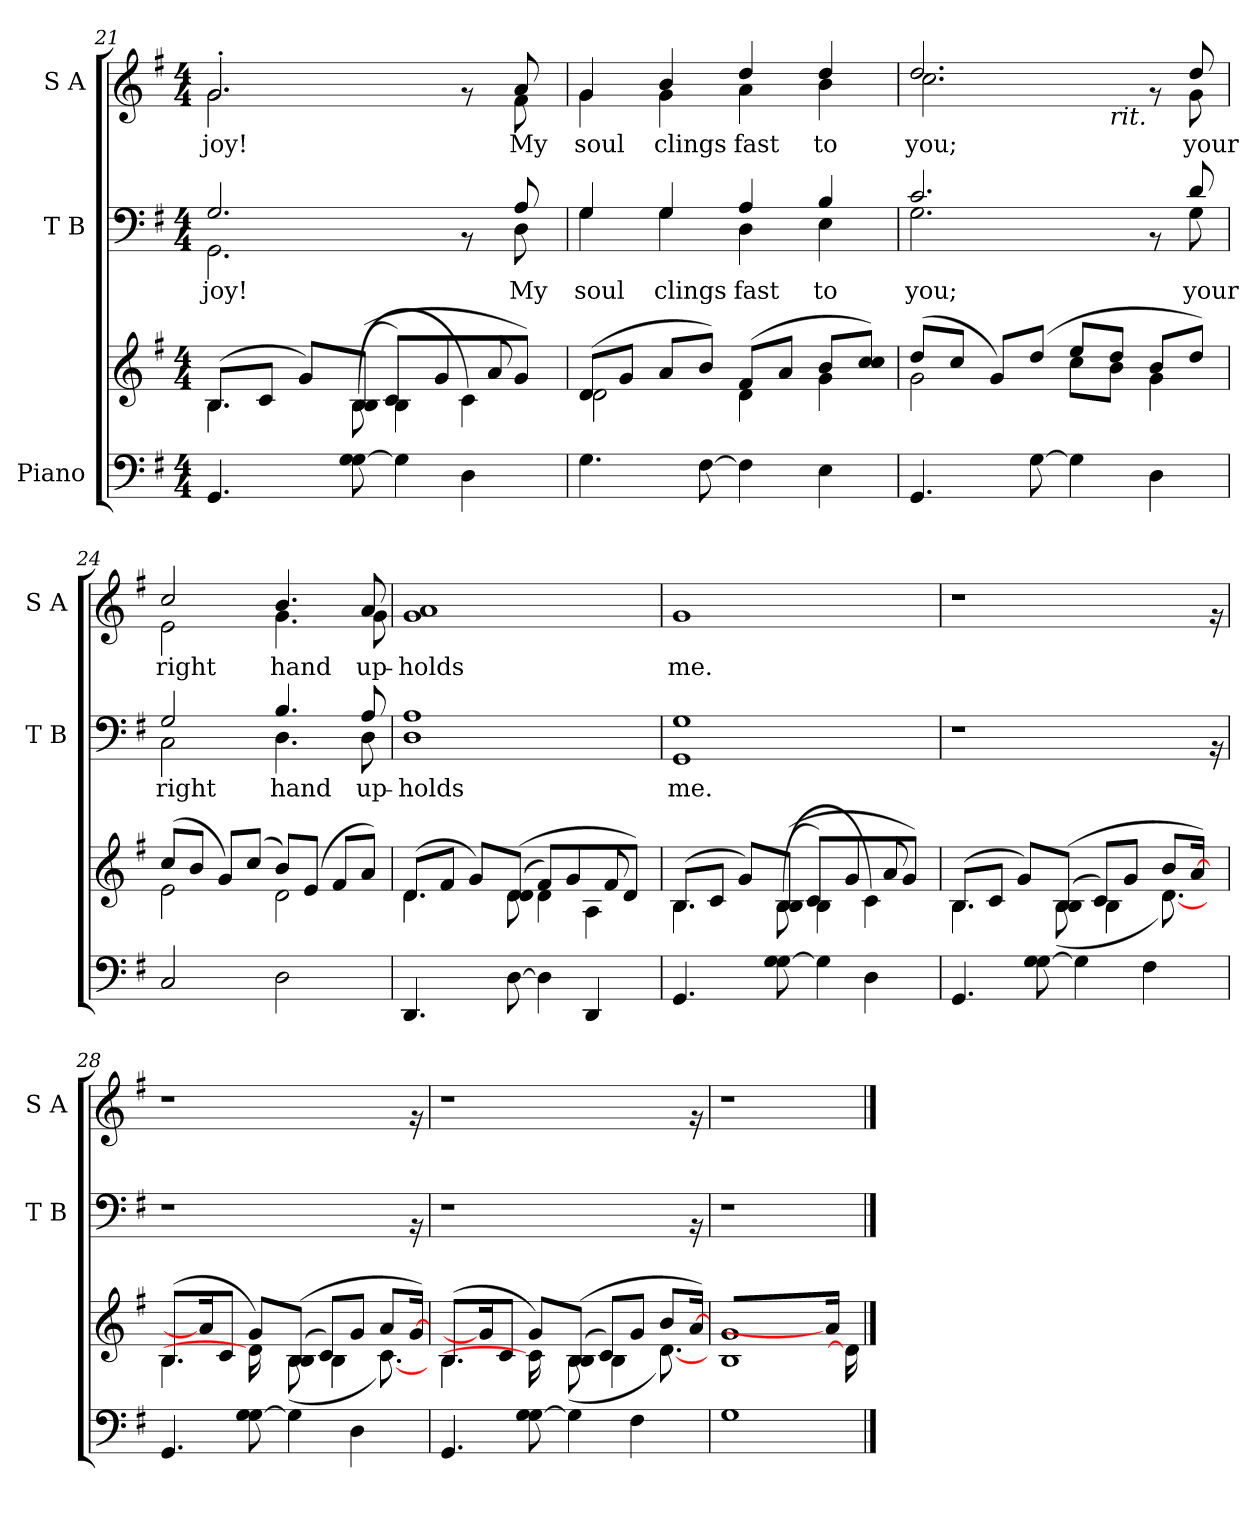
**kern	**kern	**kern	**text	**kern	**text
*part3	*part3	*part2	*part2	*part1	*part1
*staff4	*staff3	*staff2	*staff2	*staff1	*staff1
*I"Piano	*	*I"T B	*	*I"S A	*
*	*	*I'T B	*	*I'S A	*
*clefF4	*clefG2	*clefF4	*	*clefG2	*
*k[f#]	*k[f#]	*k[f#]	*	*k[f#]	*
*G:	*G:	*G:	*	*G:	*
*M4/4	*M4/4	*M4/4	*	*M4/4	*
=21	=21	=21	=21	=21	=21
*^	*^	*^	*	*	*
*	*	*	*^	*	*	*	*	*
*	*	*	*	*^	*	*	*	*	*
!	!	!	!	!	!	!	!	!LO:LY:b	!	!LO:LY:b
*	*	*	*	*	*	*	*	*	*^	*
4.GG/	2.ryy	(>8.B/L	4.B\	4..ryy	2.ryy	2.G/	2.GG\	joy!	2.g'>/	2.g\	joy!
.	.	8c/J	.	.	.	.	.	.	.	.	.
.	.	8g/L)	.	.	.	.	.	.	.	.	.
16ryy	.	.	2ryy	.	.	.	.	.	.	.	.
8G\ [>8G\	.	(<(8B/ 8B/J	.	(<8B\	.	.	.	.	.	.	.
4G\]	.	4B\	.	8c/L)	.	.	.	.	.	.	.
.	.	.	.	8g/	.	.	.	.	.	.	.
.	4D\	.	.	.	4c\)	8rAA	8ryy	.	8rf	8ryy	.
8.ryy	.	8a/	.	16ryy	.	.	.	.	.	.	.
!	!	!	!	!	!	!	!	!LO:LY:b	!	!	!LO:LY:b
.	.	.	8ryy	8g/J)	.	8A/	8D\	My	8a/	8f#\	My
.	.	16ryy	.	.	.	.	.	.	.	.	.
*v	*v	*	*	*	*	*	*	*	*	*	*
*	*	*v	*v	*v	*	*	*	*	*	*
=22	=22	=22	=22	=22	=22	=22	=22	=22
!	!	!	!	!	!LO:LY:b	!	!	!LO:LY:b
4.G\	(>8d/L	2d\	4G/	4G\	soul	4g/	4g\	soul
.	8g/J	.	.	.	.	.	.	.
!	!	!	!	!	!LO:LY:b	!	!	!LO:LY:b
.	8a/L	.	4G/	4G\	clings	4b/	4g\	clings
[>8F#\	8b/J)	.	.	.	.	.	.	.
!	!	!	!	!	!LO:LY:b	!	!	!LO:LY:b
4F#\]	(>8f#/L	4d\	4A/	4D\	fast	4dd/	4a\	fast
.	8a/J	.	.	.	.	.	.	.
!	!	!	!	!	!LO:LY:b	!	!	!LO:LY:b
4E\	8b/L	4g\	4B/	4E\	to	4dd/	4b\	to
.	8cc/ 8cc/J)	.	.	.	.	.	.	.
*	*	*	*	*	*	*v	*v	*
!!LO:PB:g=z
=23	=23	=23	=23	=23	=23	=23	=23
!	!	!	!	!	!LO:LY:b	!	!LO:LY:b
*	*	*	*	*	*	*^	*
*	*	*	*	*	*	*	*^	*
4.GG/	(>8dd/L	2g\	2.c/	2.G\	you;	2.dd/	2.cc\	2ryy	you;
.	8cc/J	.	.	.	.	.	.	.	.
.	8g/L)	.	.	.	.	.	.	.	.
[>8G\	(8dd/J	.	.	.	.	.	.	.	.
4G\]	8ee/L	8cc\L	.	.	.	.	.	8ryy	.
!	!	!	!	!	!	!	!	!LO:TX:b:i:t=rit.	!
.	8dd/J	8b\J	.	.	.	.	.	4.ryy	.
4D\	8b/L	4g\	8rAA	8ryy	.	8rf	8ryy	.	.
!	!	!	!	!	!LO:LY:b	!	!	!	!LO:LY:b
.	8dd/J)	.	8d/	8G\	your	8dd/	8g\	.	your
=24	=24	=24	=24	=24	=24	=24	=24	=24	=24
!	!	!	!	!	!LO:LY:b	!	!	!	!LO:LY:b
*	*	*	*	*	*	*	*v	*v	*
2C/	(>8cc/L	2e\	2C\	2G/	right	2cc/	2e\	right
.	8b/J	.	.	.	.	.	.	.
.	8g/L)	.	.	.	.	.	.	.
.	(8cc/J	.	.	.	.	.	.	.
!	!	!	!	!	!LO:LY:b	!	!	!LO:LY:b
2D\	8b/L)	2d\	4.B/	4.D\	hand	4.b/	4.g\	hand
.	(8e/J	.	.	.	.	.	.	.
.	8f#/L	.	.	.	.	.	.	.
!	!	!	!	!	!LO:LY:b	!	!	!LO:LY:b
.	8a/J)	.	8A/	8D\	up-	8a/	8g\	up-
=25	=25	=25	=25	=25	=25	=25	=25	=25
*^	*^	*^	*	*	*	*	*	*
!	!	!	!	!	!	!	!	!LO:LY:b	!	!	!LO:LY:b
*	*	*	*	*	*	*v	*v	*	*	*	*
*	*	*	*	*	*	*	*	*v	*v	*
4.DD/	2.ryy	(>8.d/L	4.d\	4..ryy	2.ryy	1D 1A	-holds	1g 1a	-holds
.	.	8f#/J	.	.	.	.	.	.	.
.	.	8g/L)	.	.	.	.	.	.	.
16ryy	.	.	2ryy	.	.	.	.	.	.
[>8D\	.	(<(8d/ 8d/J	.	8d\	.	.	.	.	.
4D\]	.	4d\	.	8f#/L)	.	.	.	.	.
.	.	.	.	8g/	.	.	.	.	.
.	4DD/	.	.	.	4A\	.	.	.	.
8.ryy	.	8f#/	.	16ryy	.	.	.	.	.
.	.	.	8ryy	8d/J)	.	.	.	.	.
.	.	16ryy	.	.	.	.	.	.	.
=26	=26	=26	=26	=26	=26	=26	=26	=26	=26
!	!	!	!	!	!	!	!LO:LY:b	!	!LO:LY:b
4.GG/	2.ryy	(>8.B/L	4.B\	4..ryy	2.ryy	1GG 1G	me.	1g	me.
.	.	8c/J	.	.	.	.	.	.	.
.	.	8g/L)	.	.	.	.	.	.	.
16ryy	.	.	2ryy	.	.	.	.	.	.
8G\ [>8G\	.	(<(8B/ 8B/J	.	(<8B\	.	.	.	.	.
4G\]	.	4B\	.	8c/L)	.	.	.	.	.
.	.	.	.	8g/	.	.	.	.	.
.	4D\	.	.	.	4c\)	.	.	.	.
8.ryy	.	8a/	.	16ryy	.	.	.	.	.
.	.	.	8ryy	8g/J)	.	.	.	.	.
.	.	16ryy	.	.	.	.	.	.	.
*v	*v	*	*	*	*	*	*	*	*
*	*	*v	*v	*v	*	*	*	*
=27	=27	=27	=27	=27	=27	=27
4.GG/	(>8.B/L	4.B\	1r	.	1r	.
.	8c/J	.	.	.	.	.
.	8g/L)	.	.	.	.	.
8G\ [>8G\	.	16ryy	.	.	.	.
.	(<(8B/ 8B/J	(<8B\	.	.	.	.
4G\]	.	.	.	.	.	.
.	8c/L)	4B\	.	.	.	.
.	8g/J	.	.	.	.	.
4F#\	.	.	.	.	.	.
.	8b/L	[8.d\)	.	.	.	.
.	[16a/J)	.	.	.	.	.
16ryy	16ryy	16ryy	16rAA	.	16rf	.
=28	=28	=28	=28	=28	=28	=28
4.GG/	(>8.B/L	4.B\	1r	.	1r	.
.	16a/J]	.	.	.	.	.
.	8c/J	.	.	.	.	.
8G\ [>8G\	8g/L)	16d\]	.	.	.	.
.	.	16ryy	.	.	.	.
4G\]	(<(8B/ 8B/J	(<8B\	.	.	.	.
.	8c/L)	4B\	.	.	.	.
4D\	8g/J	.	.	.	.	.
.	8a/L	[8.c\)	.	.	.	.
16ryy	[16g/J)	.	16rAA	.	16rf	.
!!LO:PB:g=z
=29	=29	=29	=29	=29	=29	=29
4.GG/	(>8.B/L	4.B\	1r	.	1r	.
.	16g/J]	.	.	.	.	.
.	8c/J	.	.	.	.	.
8G\ [>8G\	8g/L)	16c\]	.	.	.	.
.	.	16ryy	.	.	.	.
4G\]	(<(8B/ 8B/J	(<8B\	.	.	.	.
.	8c/L)	4B\	.	.	.	.
4F#\	8g/J	.	.	.	.	.
.	8b/L	[8.d\)	.	.	.	.
16ryy	[16a/J)	.	16rAA	.	16rf	.
*	*v	*v	*	*	*	*
=30	=30	=30	=30	=30	=30
1G	1B 1g	1r	.	1r	.
8ryy	16a/J]	8ryy	.	8ryy	.
.	16d\]	.	.	.	.
==	==	==	==	==	==
*-	*-	*-	*-	*-	*-
